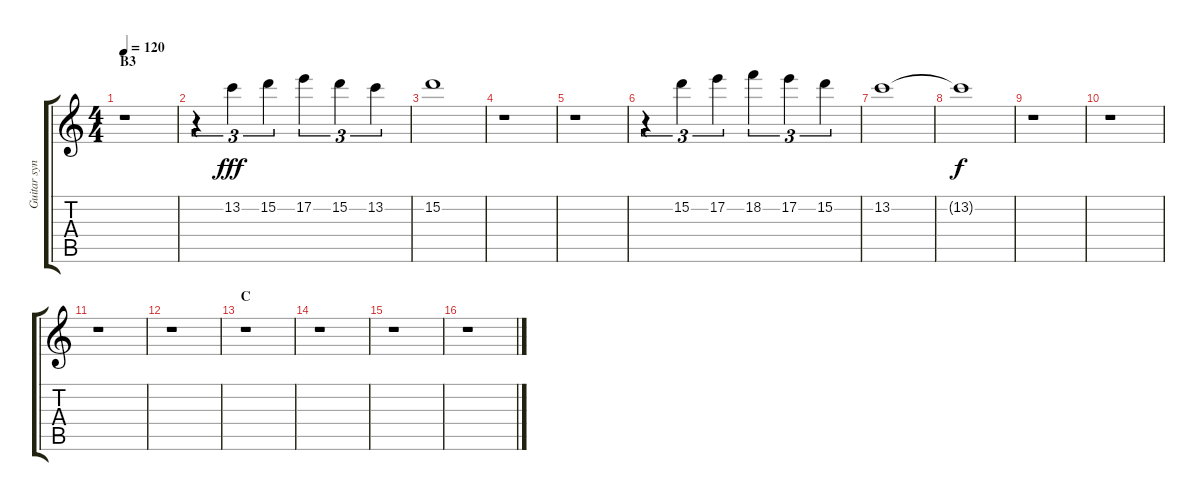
\track ("Guitar synthesizer" "Guitar syn") {instrument distortionguitar}
\staff {score tabs}
\tuning (E4 B3 G3 D3 A2 E2) {hide}
\ts (4 4)
\section ("" "B3")
\tempo 120
\clef g2
\ks c
r.1{dy f} |
r.4{tu (3 2)} 13.2.4{tu (3 2) dy fff} 15.2.4{tu (3 2)} 17.2.4{tu (3 2)} 15.2.4{tu (3 2)} 13.2.4{tu (3 2)} |
15.2.1 |
r.1 |
r.1 |
r.4{tu (3 2)} 15.2.4{tu (3 2)} 17.2.4{tu (3 2)} 18.2.4{tu (3 2)} 17.2.4{tu (3 2)} 15.2.4{tu (3 2)} |
13.2.1 |
13.2{t}.1{dy f} |
r.1 |
r.1 |
r.1 |
r.1 |
\section ("" "C")
r.1 |
r.1 |
r.1 |
r.1
